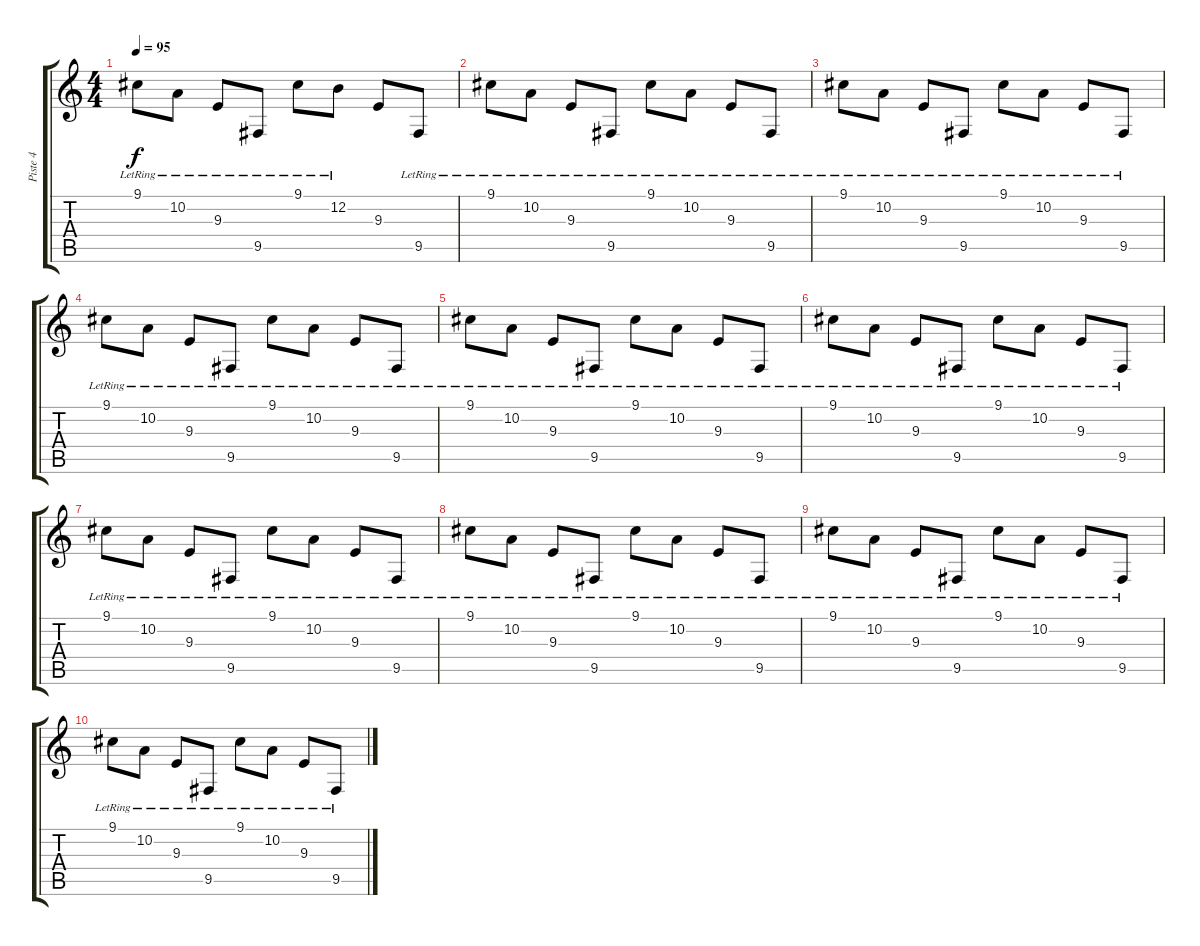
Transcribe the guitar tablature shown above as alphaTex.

\track ("Piste 4" "Piste 4") {instrument musicbox}
\staff {score tabs}
\tuning (E4 B3 G3 D3 A2 E2) {hide}
\ts (4 4)
\tempo 95
\clef g2
\ks c
9.1{lr}.8{dy f} 10.2{lr}.8 9.3{lr}.8 9.5{lr}.8 9.1{lr}.8 12.2{lr}.8 9.3.8 9.5{lr}.8 |
9.1{lr}.8 10.2{lr}.8 9.3{lr}.8 9.5{lr}.8 9.1{lr}.8 10.2{lr}.8 9.3{lr}.8 9.5{lr}.8 |
9.1{lr}.8 10.2{lr}.8 9.3{lr}.8 9.5{lr}.8 9.1{lr}.8 10.2{lr}.8 9.3{lr}.8 9.5{lr}.8 |
9.1{lr}.8 10.2{lr}.8 9.3{lr}.8 9.5{lr}.8 9.1{lr}.8 10.2{lr}.8 9.3{lr}.8 9.5{lr}.8 |
9.1{lr}.8 10.2{lr}.8 9.3{lr}.8 9.5{lr}.8 9.1{lr}.8 10.2{lr}.8 9.3{lr}.8 9.5{lr}.8 |
9.1{lr}.8 10.2{lr}.8 9.3{lr}.8 9.5{lr}.8 9.1{lr}.8 10.2{lr}.8 9.3{lr}.8 9.5{lr}.8 |
9.1{lr}.8 10.2{lr}.8 9.3{lr}.8 9.5{lr}.8 9.1{lr}.8 10.2{lr}.8 9.3{lr}.8 9.5{lr}.8 |
9.1{lr}.8 10.2{lr}.8 9.3{lr}.8 9.5{lr}.8 9.1{lr}.8 10.2{lr}.8 9.3{lr}.8 9.5{lr}.8 |
9.1{lr}.8 10.2{lr}.8 9.3{lr}.8 9.5{lr}.8 9.1{lr}.8 10.2{lr}.8 9.3{lr}.8 9.5{lr}.8 |
9.1{lr}.8 10.2{lr}.8 9.3{lr}.8 9.5{lr}.8 9.1{lr}.8 10.2{lr}.8 9.3{lr}.8 9.5{lr}.8
